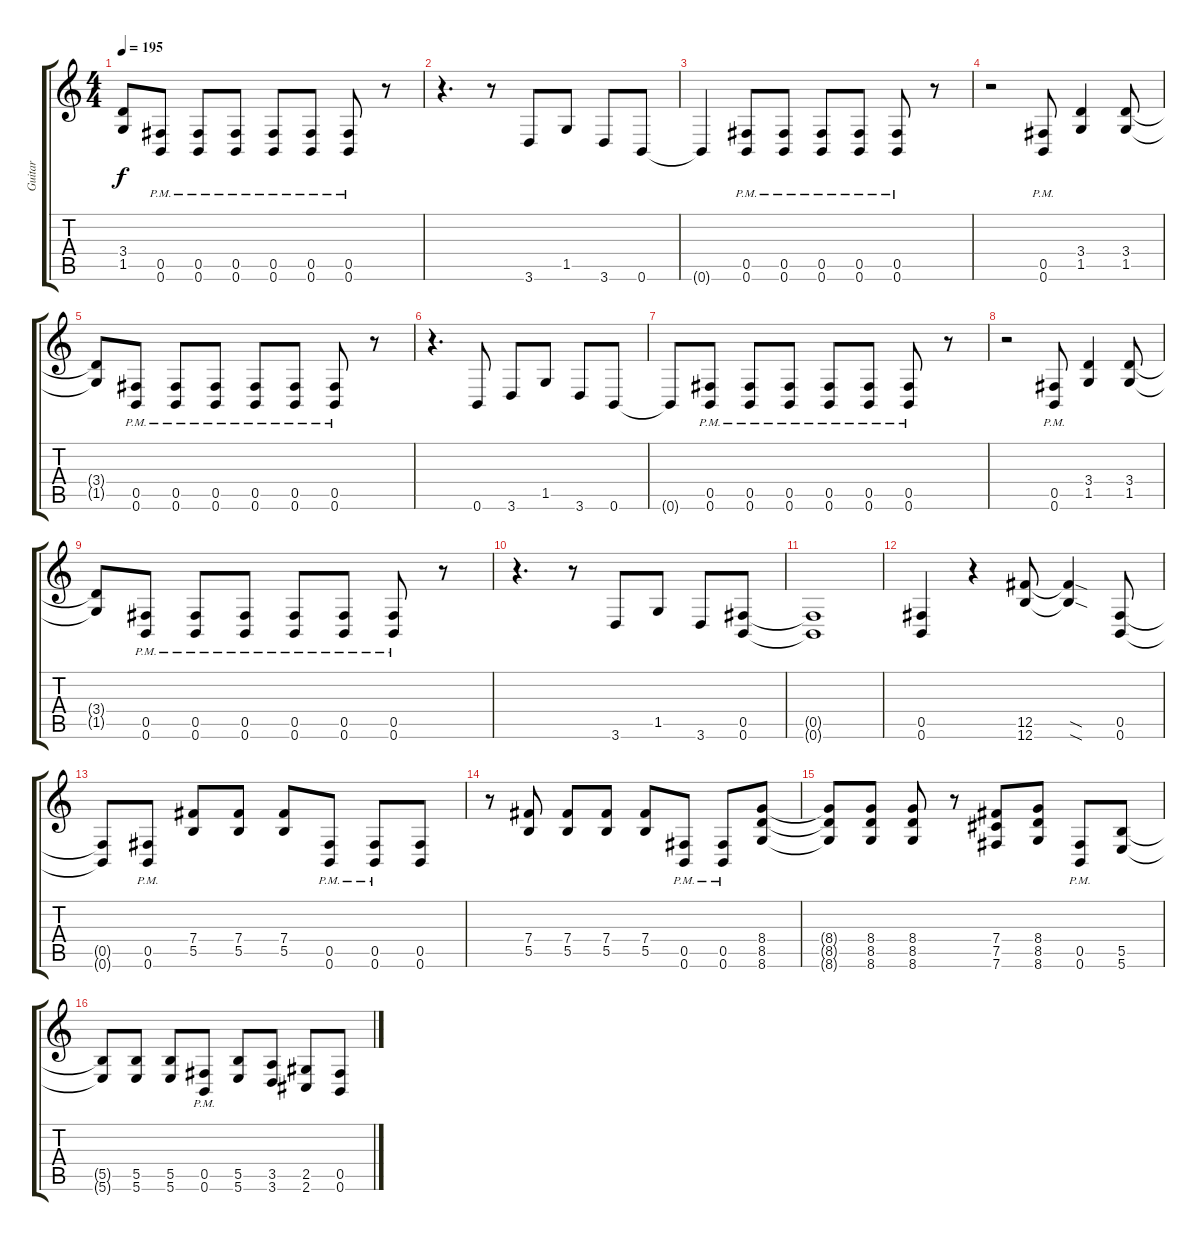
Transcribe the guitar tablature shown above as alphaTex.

\track ("Guitar" "Guitar") {instrument distortionguitar}
\staff {score tabs}
\tuning (Db4 Ab3 E3 B2 Gb2 B1) {hide}
\ts (4 4)
\tempo 195
\clef g2
\ks c
(3.4{t} 1.5{t}).8{dy f} (0.5{pm} 0.6{pm}).8 (0.5{pm} 0.6{pm}).8 (0.5{pm} 0.6{pm}).8 (0.5{pm} 0.6{pm}).8 (0.5{pm} 0.6{pm}).8 (0.5{pm} 0.6{pm}).8 r.8 |
r.4{d} r.8 3.6.8 1.5.8 3.6.8 0.6.8 |
0.6{t}.4 (0.5{pm} 0.6{pm}).8 (0.5{pm} 0.6{pm}).8 (0.5{pm} 0.6{pm}).8 (0.5{pm} 0.6{pm}).8 (0.5{pm} 0.6{pm}).8 r.8 |
r.2 (0.5{pm} 0.6{pm}).8 (3.4 1.5).4 (3.4 1.5).8 |
(3.4{t} 1.5{t}).8 (0.5{pm} 0.6{pm}).8 (0.5{pm} 0.6{pm}).8 (0.5{pm} 0.6{pm}).8 (0.5{pm} 0.6{pm}).8 (0.5{pm} 0.6{pm}).8 (0.5{pm} 0.6{pm}).8 r.8 |
r.4{d} 0.6.8 3.6.8 1.5.8 3.6.8 0.6.8 |
0.6{t}.8 (0.5{pm} 0.6{pm}).8 (0.5{pm} 0.6{pm}).8 (0.5{pm} 0.6{pm}).8 (0.5{pm} 0.6{pm}).8 (0.5{pm} 0.6{pm}).8 (0.5{pm} 0.6{pm}).8 r.8 |
r.2 (0.5{pm} 0.6{pm}).8 (3.4 1.5).4 (3.4 1.5).8 |
(3.4{t} 1.5{t}).8 (0.5{pm} 0.6{pm}).8 (0.5{pm} 0.6{pm}).8 (0.5{pm} 0.6{pm}).8 (0.5{pm} 0.6{pm}).8 (0.5{pm} 0.6{pm}).8 (0.5{pm} 0.6{pm}).8 r.8 |
r.4{d} r.8 3.6.8 1.5.8 3.6.8 (0.5 0.6).8 |
(0.5{t} 0.6{t}).1 |
(0.5 0.6).4 r.4 (12.5 12.6).8 (12.5{sod t} 12.6{sod t}).4 (0.5 0.6).8 |
(0.5{t} 0.6{t}).8 (0.5{pm} 0.6{pm}).8 (7.4 5.5).8 (7.4 5.5).8 (7.4 5.5).8 (0.5{pm} 0.6{pm}).8 (0.5{pm} 0.6{pm}).8 (0.5 0.6).8 |
r.8 (7.4 5.5).8 (7.4 5.5).8 (7.4 5.5).8 (7.4 5.5).8 (0.5{pm} 0.6{pm}).8 (0.5{pm} 0.6{pm}).8 (8.4 8.5 8.6).8 |
(8.4{t} 8.5{t} 8.6{t}).8 (8.4 8.5 8.6).8 (8.4 8.5 8.6).8 r.8 (7.4 7.5 7.6).8 (8.4 8.5 8.6).8 (0.5{pm} 0.6{pm}).8 (5.5 5.6).8 |
(5.5{t} 5.6{t}).8 (5.5 5.6).8 (5.5 5.6).8 (0.5{pm} 0.6{pm}).8 (5.5 5.6).8 (3.5 3.6).8 (2.5 2.6).8 (0.5 0.6).8
